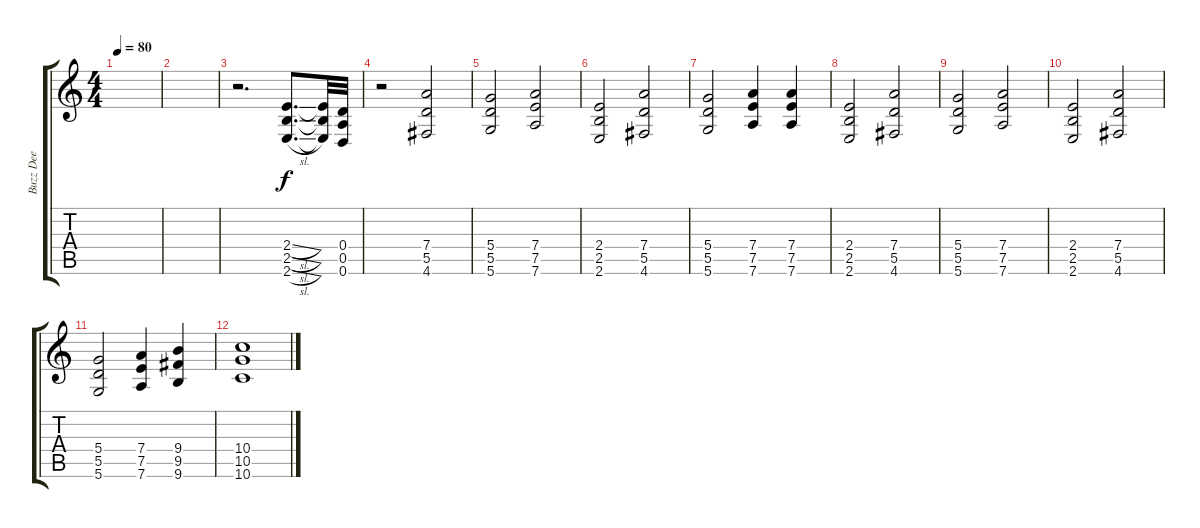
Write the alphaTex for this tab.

\track ("Buzz Dee" "Buzz Dee") {instrument distortionguitar}
\staff {score tabs}
\tuning (E4 B3 G3 D3 A2 D2) {hide}
\ts (4 4)
\tempo 80
\clef g2
\ks c
|
|
r.2{d} (2.4{sl} 2.5{sl} 2.6{sl}).8{d} (2.4{t} 2.5{t} 2.6{t}).32 (0.4 0.5 0.6).32 |
r.2 (7.4 5.5 4.6).2 |
(5.4 5.5 5.6).2 (7.4 7.5 7.6).2 |
(2.4 2.5 2.6).2 (7.4 5.5 4.6).2 |
(5.4 5.5 5.6).2 (7.4 7.5 7.6).4 (7.4 7.5 7.6).4 |
(2.4 2.5 2.6).2 (7.4 5.5 4.6).2 |
(5.4 5.5 5.6).2 (7.4 7.5 7.6).2 |
(2.4 2.5 2.6).2 (7.4 5.5 4.6).2 |
(5.4 5.5 5.6).2 (7.4 7.5 7.6).4 (9.4 9.5 9.6).4 |
(10.4 10.5 10.6).1
